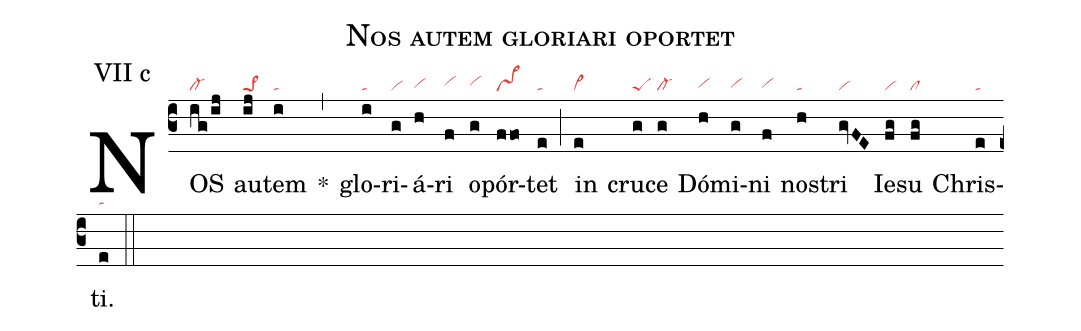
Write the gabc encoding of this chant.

name: Nos autem gloriari oportet;
office-part: laudes, 4. antiphona;
mode: 7;
annotation: VII c;
nabc-lines:1;
%%
(c3)
NOS(ig/ij|cl-) au(ij|pe>1)tem(i|ta) *(,)
glo(i|ta)ri(g|vi)á(h|vihg)ri(f|vihh) o(g|vihh)pór(ffo>|vs>)tet(e|ta) (;)
in(e|vi>) cru(g|peS)ce(g|cl-) Dó(h|vihg)mi(g|vihg)ni(f|vihg) no(h|ta)stri(gvFE|vi) Ie(fg|vi)su(fg|cl) Chris(e|ta)ti.(e|ta) (::)
